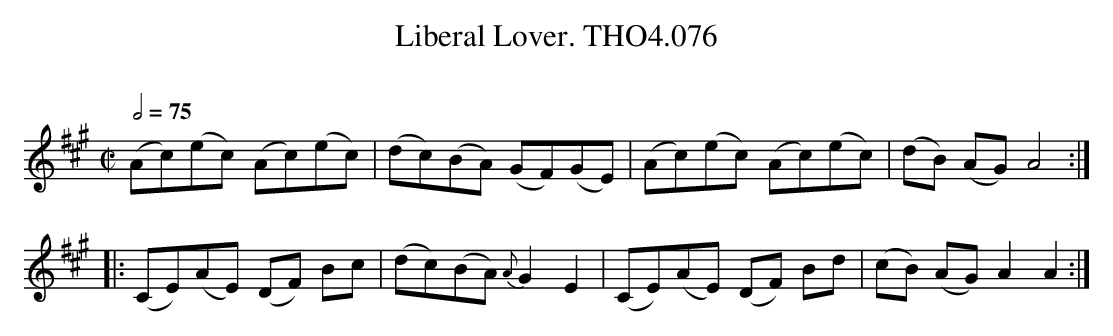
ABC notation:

X:1
T:Liberal Lover. THO4.076
O:
M:C|
L:1/8
Q:1/2=75
K:A
(Ac)(ec) (Ac)(ec)|(dc)(BA) (GF)(GE)|(Ac)(ec) (Ac)(ec)|(dB) (AG) A4:|
|:(CE)(AE) (DF) Bc|(dc)(BA) {A}G2E2|(CE)(AE) (DF) Bd|(cB) (AG) A2A2:|
